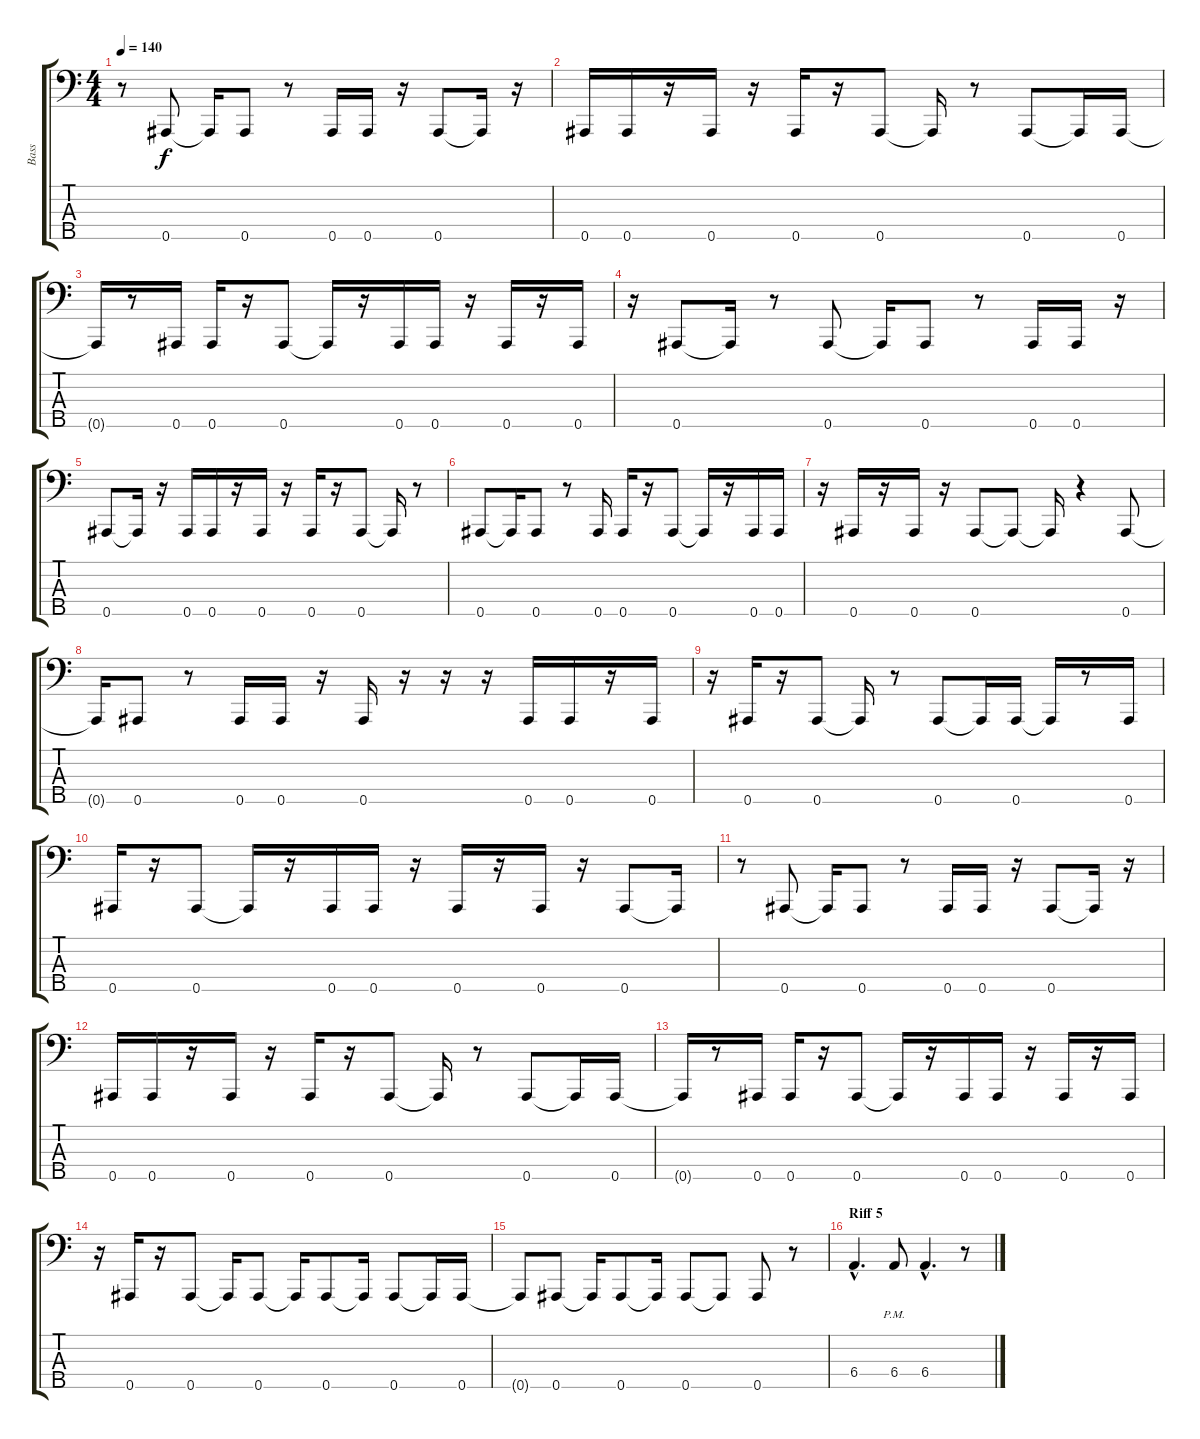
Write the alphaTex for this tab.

\track ("Bass" "Bass") {instrument electricbassfinger}
\staff {score tabs}
\tuning (Gb2 Db2 Ab1 Eb1 Bb0) {hide}
\ts (4 4)
\tempo 140
\clef f4
\ks c
r.8{dy f} 0.5.8 0.5{t}.16 0.5.8 r.8 0.5.16 0.5.16 r.16 0.5.8 0.5{t}.16 r.16 |
0.5.16 0.5.16 r.16 0.5.16 r.16 0.5.16 r.16 0.5.8 0.5{t}.16 r.8 0.5.8 0.5{t}.16 0.5.16 |
0.5{t}.16 r.8 0.5.16 0.5.16 r.16 0.5.8 0.5{t}.16 r.16 0.5.16 0.5.16 r.16 0.5.16 r.16 0.5.16 |
r.16 0.5.8 0.5{t}.16 r.8 0.5.8 0.5{t}.16 0.5.8 r.8 0.5.16 0.5.16 r.16 |
0.5.8 0.5{t}.16 r.16 0.5.16 0.5.16 r.16 0.5.16 r.16 0.5.16 r.16 0.5.8 0.5{t}.16 r.8 |
0.5.8 0.5{t}.16 0.5.8 r.8 0.5.16 0.5.16 r.16 0.5.8 0.5{t}.16 r.16 0.5.16 0.5.16 |
r.16 0.5.16 r.16 0.5.16 r.16 0.5.8 0.5{t}.8 0.5{t}.16 r.4 0.5.8 |
0.5{t}.16 0.5.8 r.8 0.5.16 0.5.16 r.16 0.5.16 r.16 r.16 r.16 0.5.16 0.5.16 r.16 0.5.16 |
r.16 0.5.16 r.16 0.5.8 0.5{t}.16 r.8 0.5.8 0.5{t}.16 0.5.16 0.5{t}.16 r.8 0.5.16 |
0.5.16 r.16 0.5.8 0.5{t}.16 r.16 0.5.16 0.5.16 r.16 0.5.16 r.16 0.5.16 r.16 0.5.8 0.5{t}.16 |
r.8 0.5.8 0.5{t}.16 0.5.8 r.8 0.5.16 0.5.16 r.16 0.5.8 0.5{t}.16 r.16 |
0.5.16 0.5.16 r.16 0.5.16 r.16 0.5.16 r.16 0.5.8 0.5{t}.16 r.8 0.5.8 0.5{t}.16 0.5.16 |
0.5{t}.16 r.8 0.5.16 0.5.16 r.16 0.5.8 0.5{t}.16 r.16 0.5.16 0.5.16 r.16 0.5.16 r.16 0.5.16 |
r.16 0.5.16 r.16 0.5.8 0.5{t}.16 0.5.8 0.5{t}.16 0.5.8 0.5{t}.16 0.5.8 0.5{t}.16 0.5.16 |
0.5{t}.8 0.5.8 0.5{t}.16 0.5.8 0.5{t}.16 0.5.8 0.5{t}.8 0.5.8 r.8 |
\section ("" "Riff 5")
6.4{hac}.4{d} 6.4{pm}.8 6.4{hac}.4{d} r.8
